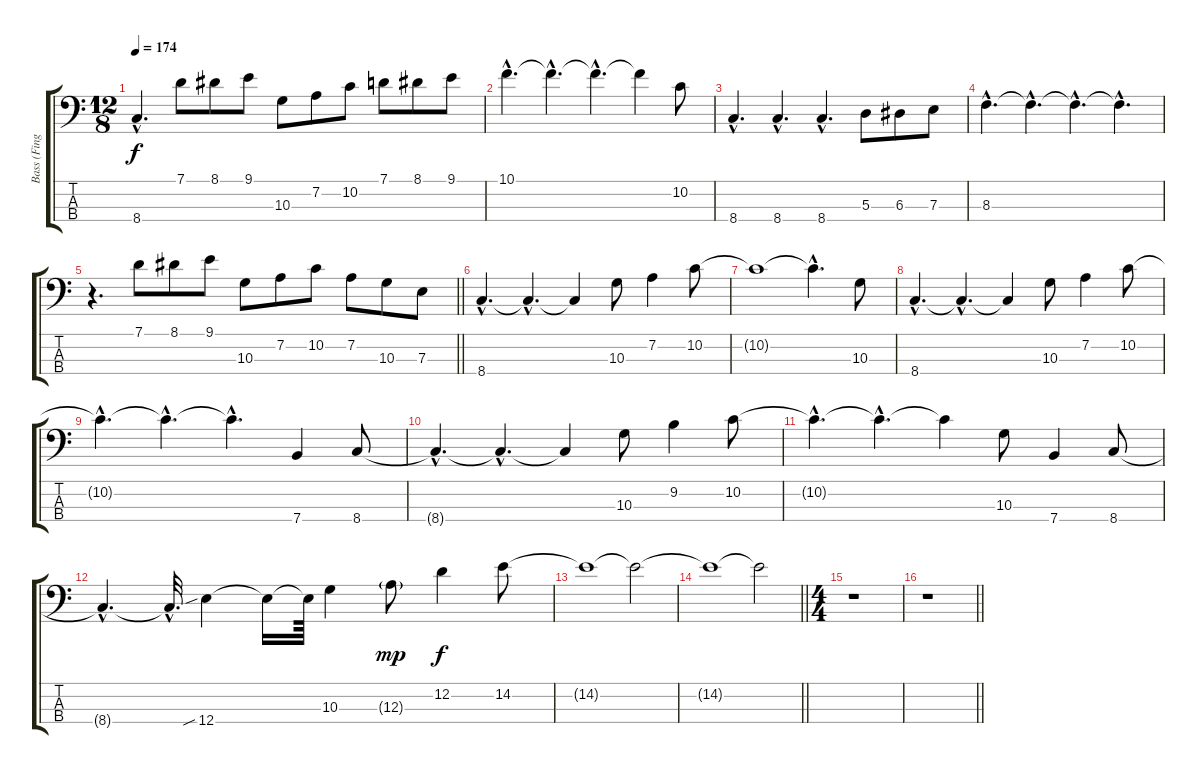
\track ("Bass (Finger)" "Bass (Fing") {instrument electricbassfinger}
\staff {score tabs}
\tuning (G2 D2 A1 E1) {hide}
\ts (12 8)
\tempo 174
\clef f4
\ks c
8.4{hac}.4{d dy f} 7.1.8 8.1.8 9.1.8 10.3.8 7.2.8 10.2.8 7.1.8 8.1.8 9.1.8 |
10.1{hac}.4{d} 10.1{hac t}.4{d} 10.1{hac t}.4{d} 10.1{t}.4 10.2.8 |
8.4{hac}.4{d} 8.4{hac}.4{d} 8.4{hac}.4{d} 5.3.8 6.3.8 7.3.8 |
8.3{hac}.4{d} 8.3{hac t}.4{d} 8.3{hac t}.4{d} 8.3{hac t}.4{d} |
\barLineRight lightlight
r.4{d} 7.1.8 8.1.8 9.1.8 10.3.8 7.2.8 10.2.8 7.2.8 10.3.8 7.3.8 |
8.4{hac}.4{d} 8.4{hac t}.4{d} 8.4{t}.4 10.3.8 7.2.4 10.2.8 |
10.2{t}.1 10.2{hac t}.4{d} 10.3.8 |
8.4{hac}.4{d} 8.4{hac t}.4{d} 8.4{t}.4 10.3.8 7.2.4 10.2.8 |
10.2{hac t}.4{d} 10.2{hac t}.4{d} 10.2{hac t}.4{d} 7.4.4 8.4.8 |
8.4{hac t}.4{d} 8.4{hac t}.4{d} 8.4{t}.4 10.3.8 9.2.4 10.2.8 |
10.2{hac t}.4{d} 10.2{hac t}.4{d} 10.2{t}.4 10.3.8 7.4.4 8.4.8 |
8.4{hac t}.4{d} 8.4{hac t}.32{d} 12.4{sib}.4 12.4{t}.16 12.4{t}.64 10.3.4 12.3{g}.8{dy mp} 12.2.4{dy f} 14.2.8 |
14.2{t}.1 14.2{t}.2 |
\barLineRight lightlight
14.2{t}.1 14.2{t}.2 |
\ts (4 4)
r.1 |
\barLineRight lightlight
r.1
